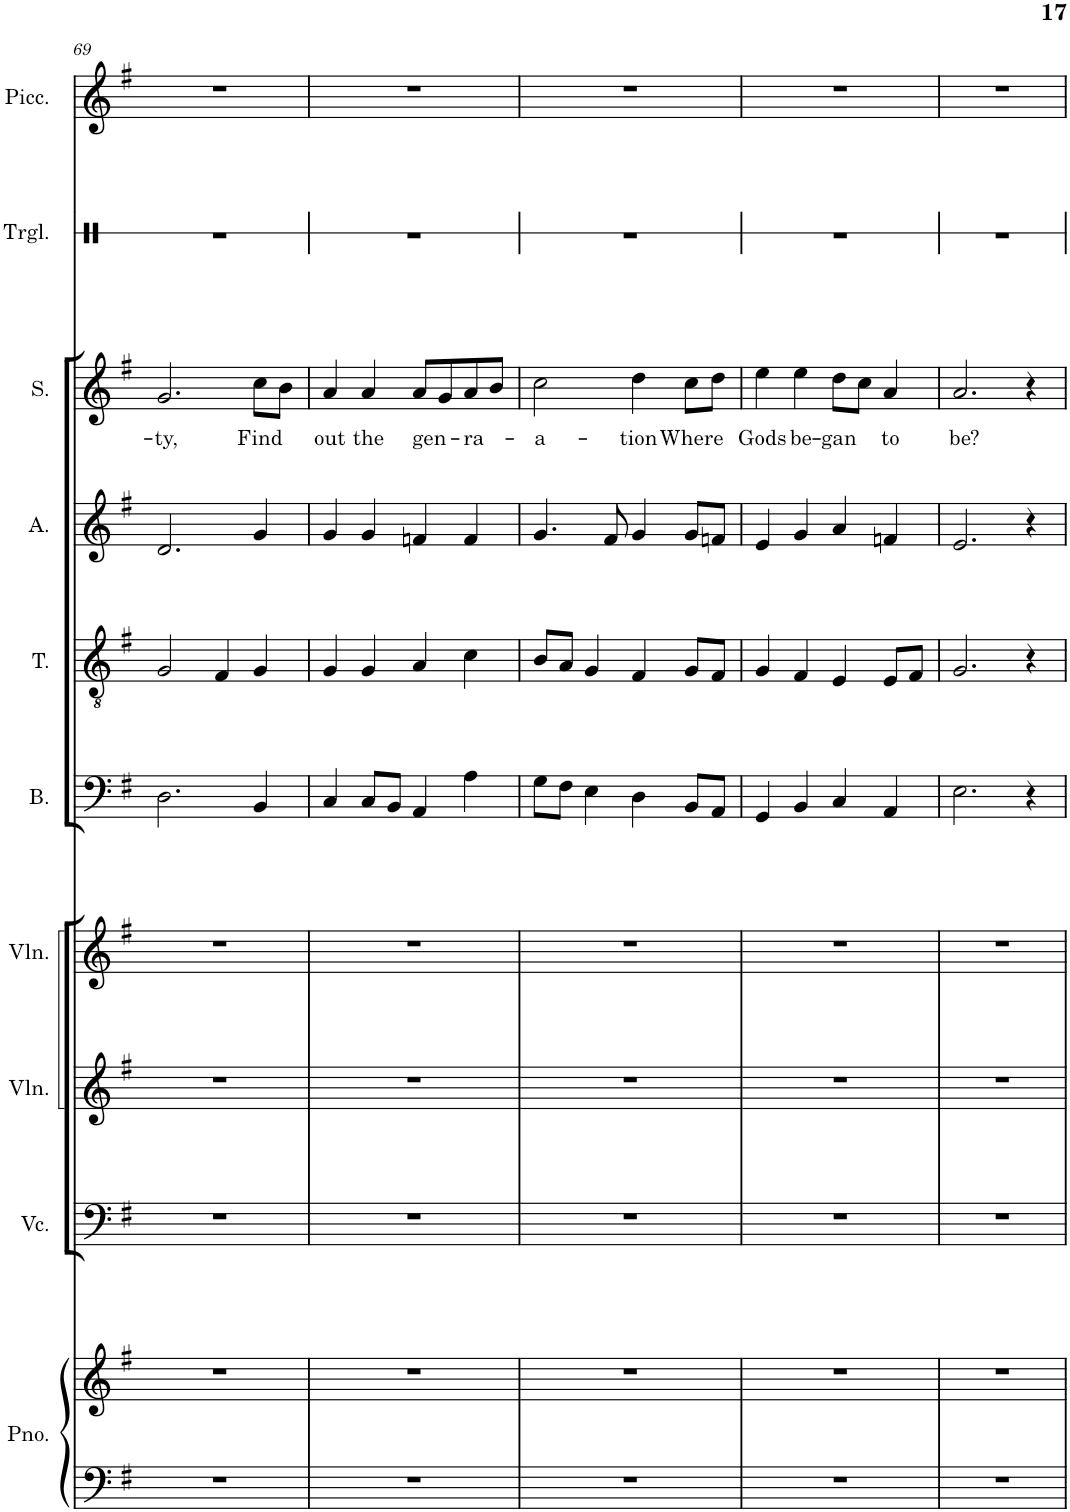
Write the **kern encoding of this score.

**kern	**kern	**kern	**kern	**kern	**kern	**kern	**kern	**kern	**text	**kern	**kern
*part10	*part10	*part9	*part8	*part7	*part6	*part5	*part4	*part3	*part3	*part2	*part1
*staff11	*staff10	*staff9	*staff8	*staff7	*staff6	*staff5	*staff4	*staff3	*staff3	*staff2	*staff1
*I"Piano	*	*I"Violoncello	*I"Violin	*I"Violin	*I"Bass	*I"Tenor	*I"Alto	*I"Soprano	*	*I"Triangle	*I"Piccolo
*I'Pno.	*	*I'Vc.	*I'Vln.	*I'Vln.	*I'B.	*I'T.	*I'A.	*I'S.	*	*I'Trgl.	*I'Picc.
!!LO:PB:g=z
*clefF4	*clefG2	*clefF4	*clefG2	*clefG2	*clefF4	*clefGv2	*clefG2	*clefG2	*	*clefX	*clefG2
*	*	*	*	*	*	*	*	*	*	*	*Trd-7c-12
*k[f#]	*k[f#]	*k[f#]	*k[f#]	*k[f#]	*k[f#]	*k[f#]	*k[f#]	*k[f#]	*	*k[]	*k[f#]
*M4/4	*M4/4	*M4/4	*M4/4	*M4/4	*M4/4	*M4/4	*M4/4	*M4/4	*	*M4/4	*M4/4
*met(c)	*met(c)	*met(c)	*met(c)	*met(c)	*met(c)	*met(c)	*met(c)	*met(c)	*	*met(c)	*met(c)
=69	=69	=69	=69	=69	=69	=69	=69	=69	=69	=69	=69
!	!	!	!	!	!	!	!	!	!LO:LY:b	!	!
1r	1r	1r	1r	1r	2.D\	2G/	2.d/	2.g/	-ty,	1r	1r
.	.	.	.	.	.	4F#/	.	.	.	.	.
!	!	!	!	!	!	!	!	!	!LO:LY:b	!	!
.	.	.	.	.	4BB/	4G/	4g/	8cc\L	Find	.	.
.	.	.	.	.	.	.	.	8b\J	.	.	.
=70	=70	=70	=70	=70	=70	=70	=70	=70	=70	=70	=70
!	!	!	!	!	!	!	!	!	!LO:LY:b	!	!
1r	1r	1r	1r	1r	4C/	4G/	4g/	4a/	out	1r	1r
!	!	!	!	!	!	!	!	!	!LO:LY:b	!	!
.	.	.	.	.	8C/L	4G/	4g/	4a/	the	.	.
.	.	.	.	.	8BB/J	.	.	.	.	.	.
!	!	!	!	!	!	!	!	!	!LO:LY:b	!	!
.	.	.	.	.	4AA/	4A/	4fn/	8a/L	gen-	.	.
.	.	.	.	.	.	.	.	8g/	.	.	.
!	!	!	!	!	!	!	!	!	!LO:LY:b	!	!
.	.	.	.	.	4A\	4c\	4f/	8a/	-ra-	.	.
.	.	.	.	.	.	.	.	8b/J	.	.	.
=71	=71	=71	=71	=71	=71	=71	=71	=71	=71	=71	=71
!	!	!	!	!	!	!	!	!	!LO:LY:b	!	!
1r	1r	1r	1r	1r	8G\L	8B/L	4.g/	2cc\	-a-	1r	1r
.	.	.	.	.	8F#\J	8A/J	.	.	.	.	.
.	.	.	.	.	4E\	4G/	.	.	.	.	.
.	.	.	.	.	.	.	8f#/	.	.	.	.
!	!	!	!	!	!	!	!	!	!LO:LY:b	!	!
.	.	.	.	.	4D\	4F#/	4g/	4dd\	-tion	.	.
!	!	!	!	!	!	!	!	!	!LO:LY:b	!	!
.	.	.	.	.	8BB/L	8G/L	8g/L	8cc\L	Where	.	.
.	.	.	.	.	8AA/J	8F#/J	8fn/J	8dd\J	.	.	.
=72	=72	=72	=72	=72	=72	=72	=72	=72	=72	=72	=72
!	!	!	!	!	!	!	!	!	!LO:LY:b	!	!
1r	1r	1r	1r	1r	4GG/	4G/	4e/	4ee\	Gods	1r	1r
!	!	!	!	!	!	!	!	!	!LO:LY:b	!	!
.	.	.	.	.	4BB/	4F#/	4g/	4ee\	be-	.	.
!	!	!	!	!	!	!	!	!	!LO:LY:b	!	!
.	.	.	.	.	4C/	4E/	4a/	8dd\L	-gan	.	.
.	.	.	.	.	.	.	.	8cc\J	.	.	.
!	!	!	!	!	!	!	!	!	!LO:LY:b	!	!
.	.	.	.	.	4AA/	8E/L	4fn/	4a/	to	.	.
.	.	.	.	.	.	8F#/J	.	.	.	.	.
=73	=73	=73	=73	=73	=73	=73	=73	=73	=73	=73	=73
!	!	!	!	!	!	!	!	!	!LO:LY:b	!	!
1r	1r	1r	1r	1r	2.E\	2.G/	2.e/	2.a/	be?	1r	1r
.	.	.	.	.	4r	4r	4r	4r	.	.	.
=	=	=	=	=	=	=	=	=	=	=	=
*-	*-	*-	*-	*-	*-	*-	*-	*-	*-	*-	*-
